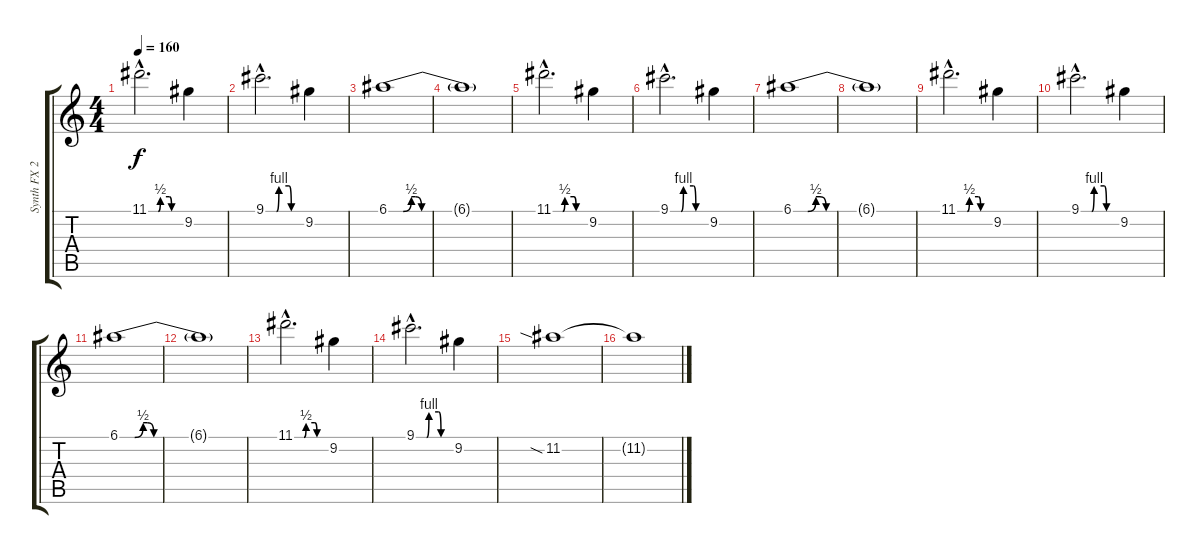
\track ("Synth FX 2b" "Synth FX 2") {instrument lead1square}
\staff {score tabs}
\tuning (E5 B4 G4 D4 A3 E3) {hide}
\ts (4 4)
\tempo 160
\clef g2
\ks c
11.1{be (custom 0 0 18 0 22 2 39 2 43 0 60 0) hac}.2{d dy f} 9.2.4 |
9.1{be (custom 0 0 18 0 22 4 39 4 43 0 60 0) hac}.2{d} 9.2.4 |
6.1{be (custom 0 0 7 0 11 2 13 2 16 0 60 0)}.1 |
6.1{t}.1 |
11.1{be (custom 0 0 18 0 22 2 39 2 43 0 60 0) hac}.2{d} 9.2.4 |
9.1{be (custom 0 0 18 0 22 4 39 4 43 0 60 0) hac}.2{d} 9.2.4 |
6.1{be (custom 0 0 7 0 11 2 13 2 16 0 60 0)}.1 |
6.1{t}.1 |
11.1{be (custom 0 0 18 0 22 2 39 2 43 0 60 0) hac}.2{d} 9.2.4 |
9.1{be (custom 0 0 18 0 22 4 39 4 43 0 60 0) hac}.2{d} 9.2.4 |
6.1{be (custom 0 0 7 0 11 2 13 2 16 0 60 0)}.1 |
6.1{t}.1 |
11.1{be (custom 0 0 18 0 22 2 39 2 43 0 60 0) hac}.2{d} 9.2.4 |
9.1{be (custom 0 0 18 0 22 4 39 4 43 0 60 0) hac}.2{d} 9.2.4 |
11.2{sia}.1 |
11.2{t}.1
